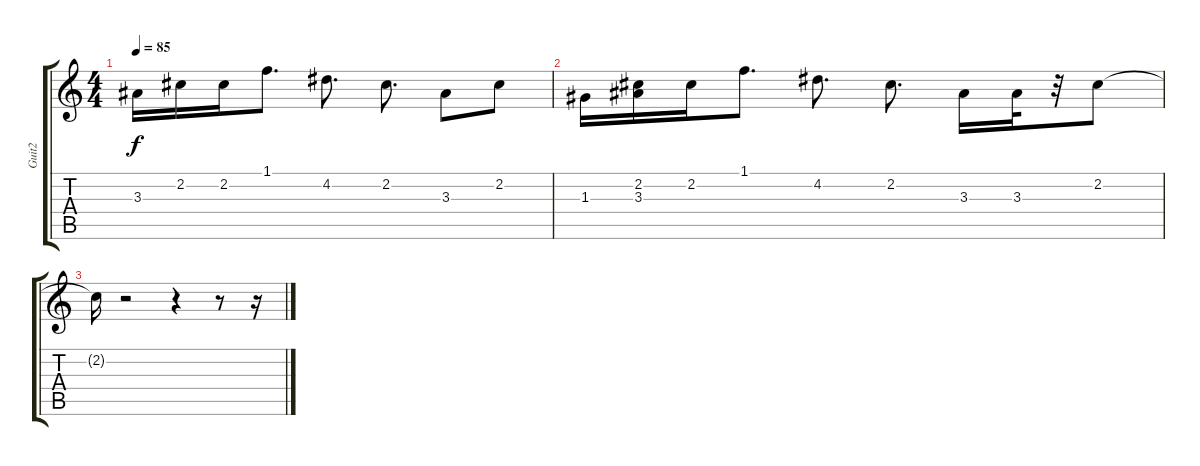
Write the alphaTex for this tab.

\track ("Guit2" "Guit2") {instrument overdrivenguitar}
\staff {score tabs}
\tuning (E4 B3 G3 D3 A2 E2) {hide}
\ts (4 4)
\tempo 85
\clef g2
\ks c
3.3.16{dy f volume 2} 2.2.16{volume 1} 2.2.16{volume 1} 1.1.8{d volume 1} 4.2.8{d volume 1} 2.2.8{d volume 1} 3.3.8{volume 1} 2.2.8{volume 1} |
1.3.16{volume 1} (2.2 3.3).16{volume 1} 2.2.16{volume 1} 1.1.8{d volume 1} 4.2.8{d volume 1} 2.2.8{d volume 0} 3.3.16{volume 0} 3.3.32{volume 0} r.32 2.2.8{volume 0} |
2.2{t}.16 r.2 r.4 r.8 r.16
